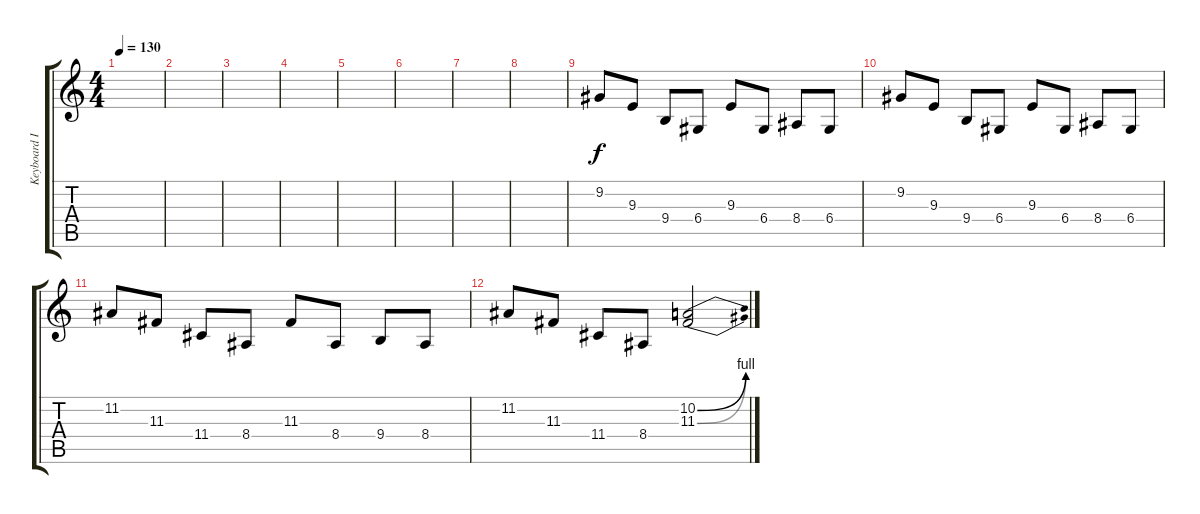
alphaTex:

\track ("Keyboard II" "Keyboard I") {instrument lead1square}
\staff {score tabs}
\tuning (E4 B3 G3 D3 A2 E2) {hide}
\ts (4 4)
\tempo 130
\clef g2
\ks c
|
|
|
|
|
|
|
|
9.2.8{balance 0 instrument pad3polysynth} 9.3.8 9.4.8 6.4.8 9.3.8{balance 16} 6.4.8 8.4.8 6.4.8 |
9.2.8{balance 0 instrument pad3polysynth} 9.3.8 9.4.8 6.4.8 9.3.8{balance 16} 6.4.8 8.4.8 6.4.8 |
11.2.8{balance 0} 11.3.8 11.4.8 8.4.8 11.3.8{balance 16} 8.4.8 9.4.8 8.4.8 |
11.2.8{balance 8} 11.3.8 11.4.8 8.4.8 (10.2{be (bend 0 0 60 4)} 11.3{be (bend 0 0 60 4)}).2
